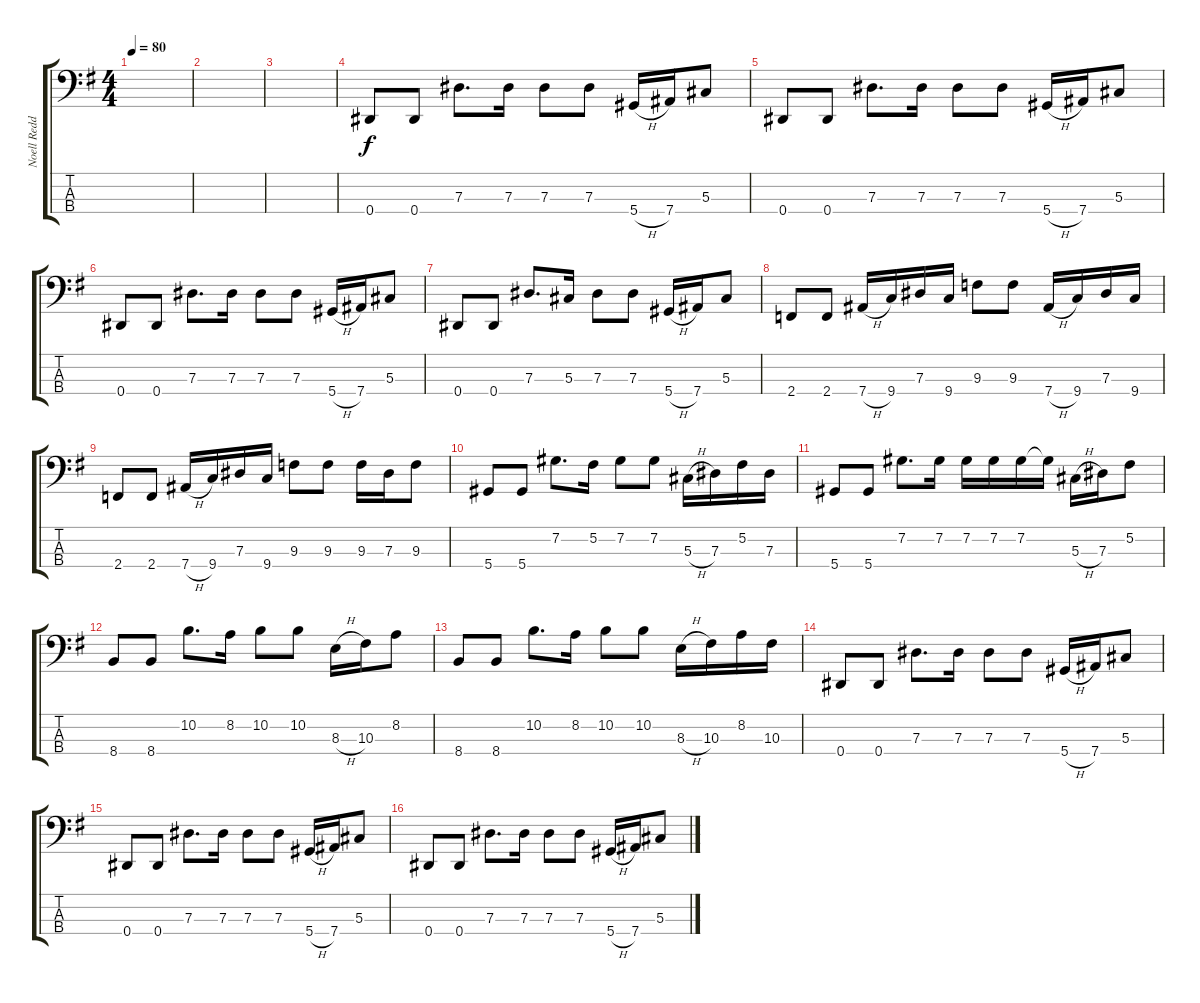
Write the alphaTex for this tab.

\track ("Noell Redding" "Noell Redd") {instrument electricbasspick}
\staff {score tabs}
\tuning (Gb2 Db2 Ab1 Eb1) {hide}
\ts (4 4)
\tempo 80
\clef f4
\ks eminor
|
|
|
0.4.8 0.4.8 7.3.8{d} 7.3.16 7.3.8 7.3.8 5.4{h}.16 7.4.16 5.3.8 |
0.4.8 0.4.8 7.3.8{d} 7.3.16 7.3.8 7.3.8 5.4{h}.16 7.4.16 5.3.8 |
0.4.8 0.4.8 7.3.8{d} 7.3.16 7.3.8 7.3.8 5.4{h}.16 7.4.16 5.3.8 |
0.4.8 0.4.8 7.3.8{d} 5.3.16 7.3.8 7.3.8 5.4{h}.16 7.4.16 5.3.8 |
2.4.8 2.4.8 7.4{h}.16 9.4.16 7.3.16 9.4.16 9.3.8 9.3.8 7.4{h}.16 9.4.16 7.3.16 9.4.16 |
2.4.8 2.4.8 7.4{h}.16 9.4.16 7.3.16 9.4.16 9.3.8 9.3.8 9.3.16 7.3.16 9.3.8 |
5.4.8 5.4.8 7.2.8{d} 5.2.16 7.2.8 7.2.8 5.3{h}.16 7.3.16 5.2.16 7.3.16 |
5.4.8 5.4.8 7.2.8{d} 7.2.16 7.2.16 7.2.16 7.2.16 7.2{t}.16 5.3{h}.16 7.3.16 5.2.8 |
8.4.8 8.4.8 10.2.8{d} 8.2.16 10.2.8 10.2.8 8.3{h}.16 10.3.16 8.2.8 |
8.4.8 8.4.8 10.2.8{d} 8.2.16 10.2.8 10.2.8 8.3{h}.16 10.3.16 8.2.16 10.3.16 |
0.4.8 0.4.8 7.3.8{d} 7.3.16 7.3.8 7.3.8 5.4{h}.16 7.4.16 5.3.8 |
0.4.8 0.4.8 7.3.8{d} 7.3.16 7.3.8 7.3.8 5.4{h}.16 7.4.16 5.3.8 |
0.4.8 0.4.8 7.3.8{d} 7.3.16 7.3.8 7.3.8 5.4{h}.16 7.4.16 5.3.8
